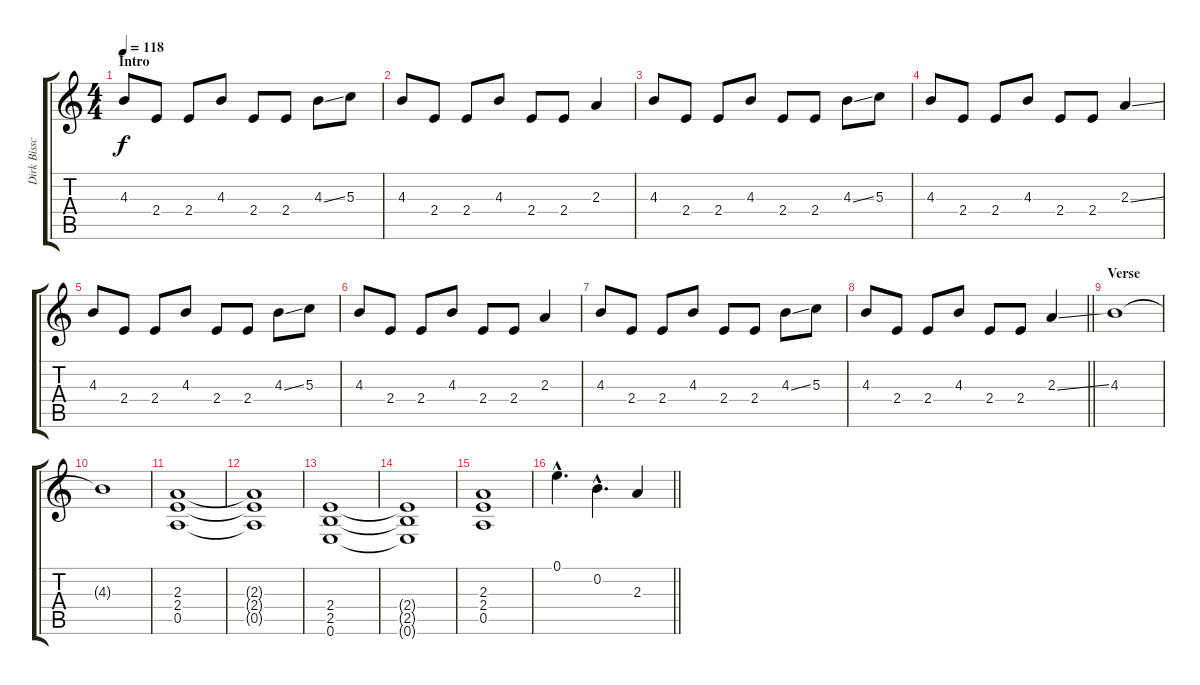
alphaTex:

\track ("Dirk Bisschoff (Lead Guitar)" "Dirk Bissc") {instrument distortionguitar}
\staff {score tabs}
\tuning (E4 B3 G3 D3 A2 E2) {hide}
\ts (4 4)
\section ("" "Intro")
\tempo 118
\clef g2
\ks c
4.3.8{dy f instrument distortionguitar} 2.4.8 2.4.8 4.3.8 2.4.8 2.4.8 4.3{ss}.8 5.3.8 |
4.3.8 2.4.8 2.4.8 4.3.8 2.4.8 2.4.8 2.3.4 |
4.3.8 2.4.8 2.4.8 4.3.8 2.4.8 2.4.8 4.3{ss}.8 5.3.8 |
4.3.8 2.4.8 2.4.8 4.3.8 2.4.8 2.4.8 2.3{ss}.4 |
4.3.8 2.4.8 2.4.8 4.3.8 2.4.8 2.4.8 4.3{ss}.8 5.3.8 |
4.3.8 2.4.8 2.4.8 4.3.8 2.4.8 2.4.8 2.3.4 |
4.3.8 2.4.8 2.4.8 4.3.8 2.4.8 2.4.8 4.3{ss}.8 5.3.8 |
\barLineRight lightlight
4.3.8 2.4.8 2.4.8 4.3.8 2.4.8 2.4.8 2.3{ss}.4 |
\section ("" "Verse")
4.3.1 |
4.3{t}.1 |
(2.3 2.4 0.5).1{volume 13} |
(2.3{t} 2.4{t} 0.5{t}).1 |
(2.4 2.5 0.6).1 |
(2.4{t} 2.5{t} 0.6{t}).1 |
(2.3 2.4 0.5).1 |
\barLineRight lightlight
0.1{hac}.4{d volume 8} 0.2{hac}.4{d} 2.3.4
